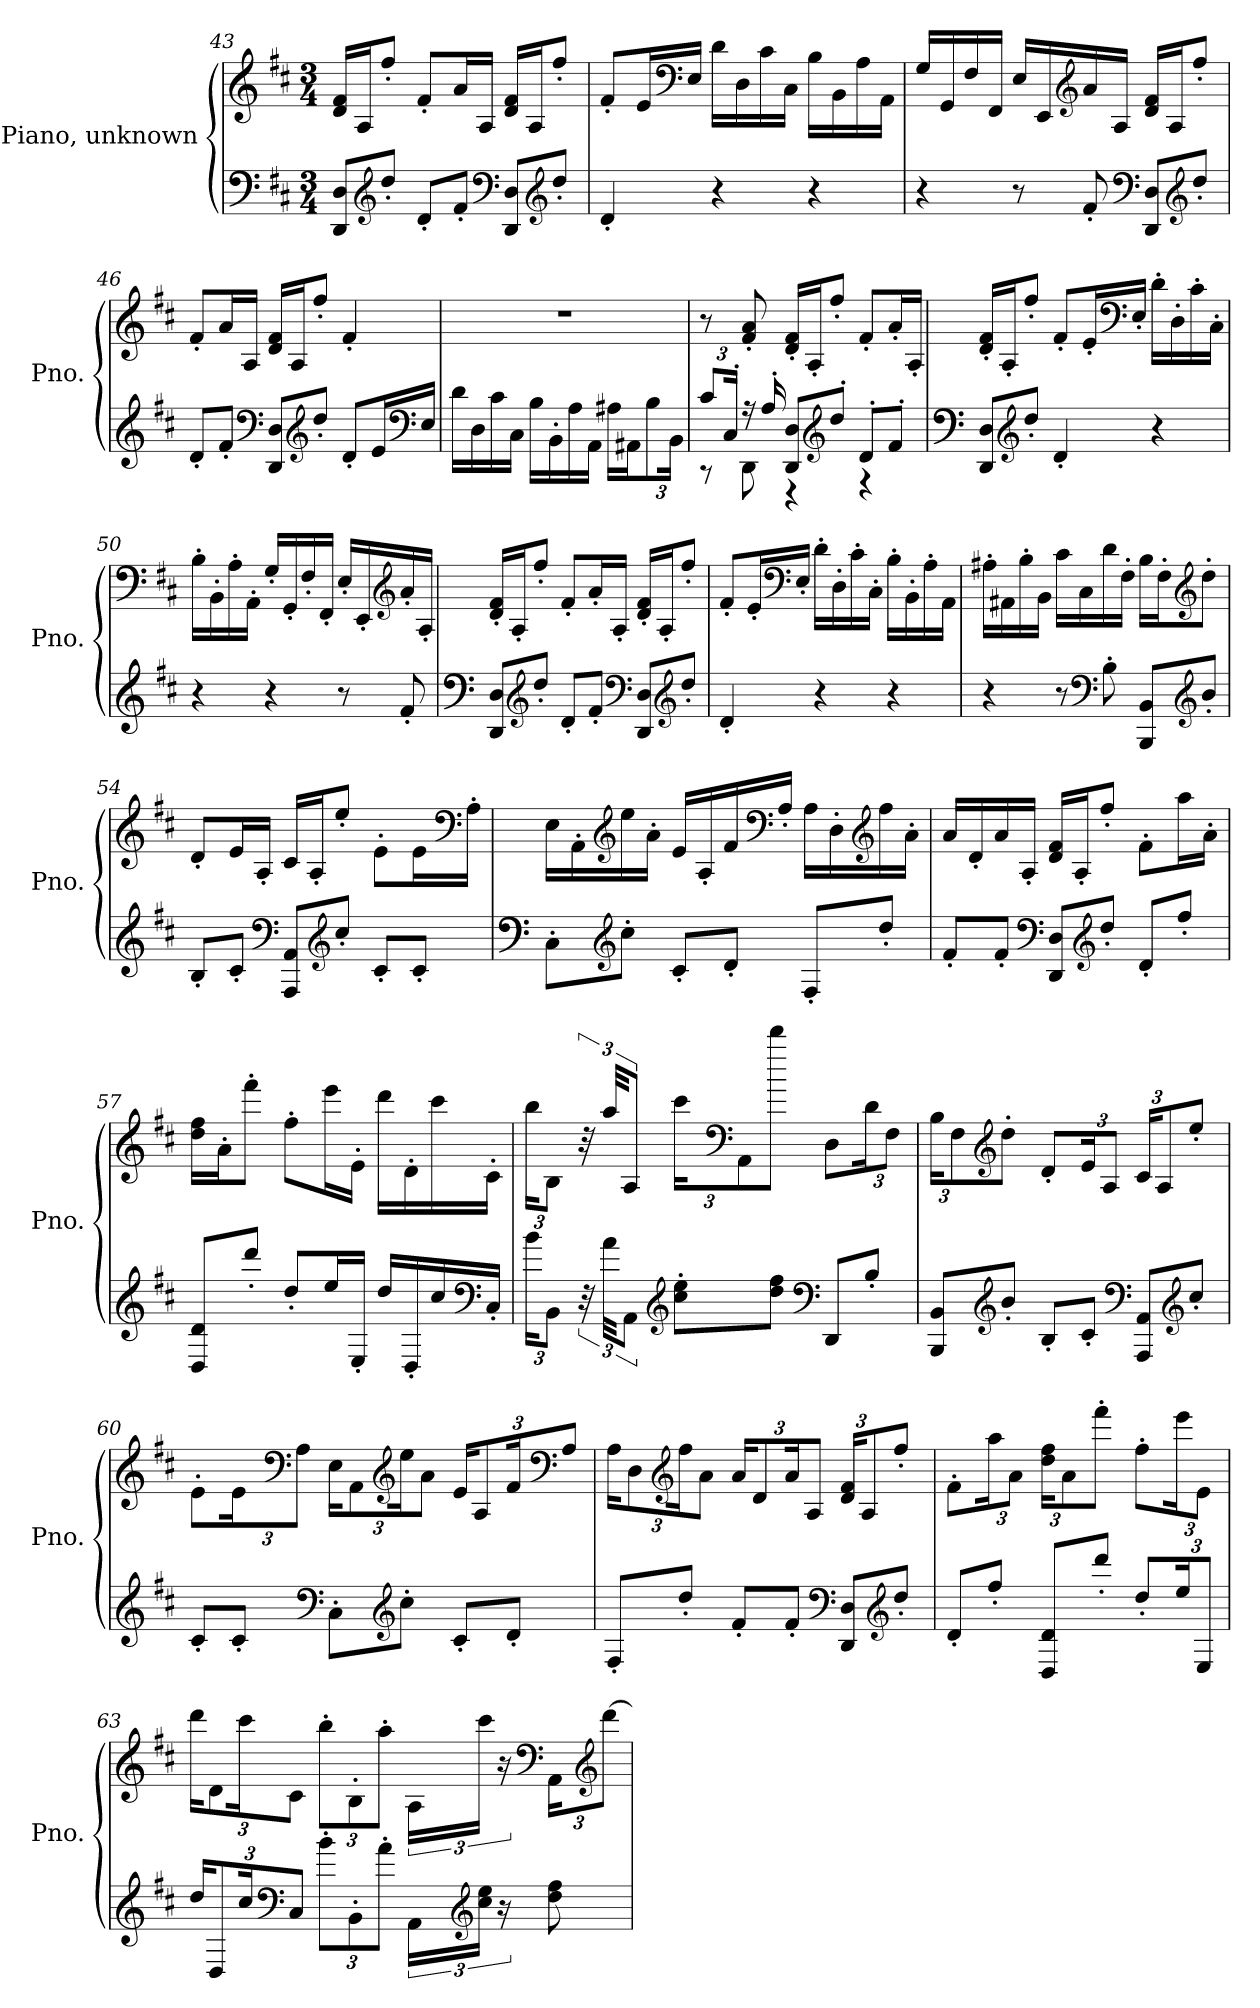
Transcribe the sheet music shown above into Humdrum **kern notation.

**kern	**kern
*part1	*part1
*staff2	*staff1
*I"Piano, unknown	*
*I'Pno.	*
!!LO:LB:g=z
*clefF4	*clefG2
*k[f#c#]	*k[f#c#]
*M3/4	*M3/4
=43	=43
8DD/ 8D/L	16d/ 16f#/LL
.	16A/J
*clefG2	*
8dd'/J	8ff#'/J
8d'/L	8f#'/L
8f#'/J	16a/L
.	16A/JJ
*clefF4	*
8DD/ 8D/L	16d/ 16f#/LL
.	16A/J
*clefG2	*
8dd'/J	8ff#'/J
=44	=44
4d'/	8f#'/L
.	16e/L
*	*clefF4
.	16E/JJ
4r	16d\LL
.	16D\
.	16c#\
.	16C#\JJ
4r	16B\LL
.	16BB\
.	16A\
.	16AA\JJ
=45	=45
4r	16G/LL
.	16GG/
.	16F#/
.	16FF#/JJ
8r	16E/LL
.	16EE/
*	*clefG2
8f#'/	16a/
.	16A/JJ
*clefF4	*
8DD/ 8D/L	16d/ 16f#/LL
.	16A/J
*clefG2	*
8dd'/J	8ff#'/J
!!LO:LB:g=z
=46	=46
8d'/L	8f#'/L
8f#'/J	16a/L
.	16A/JJ
*clefF4	*
8DD/ 8D/L	16d/ 16f#/LL
.	16A/J
*clefG2	*
8dd'/J	8ff#'/J
8d'/L	4f#'/
16e/L	.
*clefF4	*
16E/JJ	.
=47	=47
16d\LL	2.r
16D\	.
16c#\	.
16C#\JJ	.
16B\LL	.
16BB'\	.
16A\	.
16AA\JJ	.
16A#X\LL	.
16AA#X\J	.
*Xbrackettup	*
12B\	.
24BB\Jk	.
=48	=48
*^	*
12c#/L	8r	8r
24C#'/Jk	.	.
16r	8DD\	8f#/' 8a/'
16A'/	.	.
8DD/ 8D/L	4r	16d/' 16f#/'LL
.	.	16A'/J
*clefG2	*	*
8dd'/J	.	8ff#'/J
8d'/L	4r	8f#'/L
8f#'/J	.	16a'/L
.	.	16A'/JJ
*v	*v	*
!!LO:LB:g=z
=49	=49
*clefF4	*
8DD/ 8D/L	16d/' 16f#/'LL
.	16A'/J
*clefG2	*
8dd'/J	8ff#'/J
4d'/	8f#'/L
.	16e'/L
*	*clefF4
.	16E'/JJ
4r	16d'\LL
.	16D'\
.	16c#'\
.	16C#'\JJ
=50	=50
4r	16B'\LL
.	16BB'\
.	16A'\
.	16AA'\JJ
4r	16G'/LL
.	16GG'/
.	16F#'/
.	16FF#'/JJ
8r	16E'/LL
.	16EE'/
*	*clefG2
8f#'/	16a'/
.	16A'/JJ
=51	=51
*clefF4	*
8DD/ 8D/L	16d/' 16f#/'LL
.	16A'/J
*clefG2	*
8dd'/J	8ff#'/J
8d'/L	8f#'/L
8f#'/J	16a'/L
.	16A'/JJ
*clefF4	*
8DD/ 8D/L	16d/' 16f#/'LL
.	16A'/J
*clefG2	*
8dd'/J	8ff#'/J
!!LO:PB:g=z
=52	=52
4d'/	8f#'/L
.	16e'/L
*	*clefF4
.	16E'/JJ
4r	16d'\LL
.	16D'\
.	16c#'\
.	16C#'\JJ
4r	16B'\LL
.	16BB'\
.	16A'\
.	16AA\JJ
=53	=53
4r	16A#X'\LL
.	16AA#X\
.	16B'\
.	16BB\JJ
8r	16c#\LL
.	16C#\
*clefF4	*
8B'\	16d\
.	16F#'\JJ
8BBB/ 8BB/L	16B\LL
.	16F#'\J
*clefG2	*clefG2
8b'/J	8dd'\J
=54	=54
8B'/L	8d'/L
8c#'/J	16e/L
.	16A'/JJ
*clefF4	*
8AAA/ 8AA/L	16c#/LL
.	16A'/J
*clefG2	*
8cc#'/J	8ee'/J
8c#'/L	8e'\L
8c#'/J	16e\L
*	*clefF4
.	16A'\JJ
!!LO:LB:g=z
=55	=55
*clefF4	*
8C#'\L	16E\LL
.	16AA'\
*clefG2	*clefG2
8cc#'\J	16ee\
.	16a'\JJ
8c#'/L	16e/LL
.	16A'/
8d'/J	16f#/
*	*clefF4
.	16A'/JJ
8F#'/L	16A\LL
.	16D'\
*	*clefG2
8dd'/J	16ff#\
.	16a'\JJ
=56	=56
8f#'/L	16a/LL
.	16d'/
8f#'/J	16a/
.	16A'/JJ
*clefF4	*
8DD/ 8D/L	16d/ 16f#/LL
.	16A'/J
*clefG2	*
8dd'/J	8ff#'/J
8d'/L	8f#'\L
8ff#'/J	16aa\L
.	16a'\JJ
=57	=57
8D/ 8d/L	16dd\ 16ff#\LL
.	16a'\J
8ddd'/J	8fff#'\J
8dd'/L	8ff#'\L
16ee/L	16eee\L
16E'/JJ	16e'\JJ
16dd/LL	16ddd\LL
16D'/	16d'\
16cc#/	16ccc#\
*clefF4	*
16C#'/JJ	16c#'\JJ
!!LO:LB:g=z
=58	=58
*	*Xbrackettup
24b\KL	24bb\KL
12BB\J	12B\J
*brackettup	*brackettup
48r	48r
48a\KKL	48aa/KKL
12AA\J	12A/J
*clefG2	*
*	*Xbrackettup
8cc#\' 8ee\'L	24ccc#\KL
*	*clefF4
.	12AA\
8dd\ 8ff#\J	8ddd\J
*clefF4	*
8DD/L	8D\L
8B'/J	24d\K
.	12F#\J
=59	=59
8BBB/ 8BB/L	24B\KL
.	12F#\
*clefG2	*clefG2
8b'/J	8dd'\J
8B'/L	8d'/L
8c#'/J	24e/K
.	12A/J
*clefF4	*
8AAA/ 8AA/L	24c#/KL
.	12A/
*clefG2	*
8cc#'/J	8ee'/J
!!LO:LB:g=z
=60	=60
8c#'/L	8e'\L
8c#'/J	24e\K
*	*clefF4
.	12A\J
*clefF4	*
8C#'\L	24E\KL
.	12AA\
*clefG2	*clefG2
8cc#'\J	24ee\K
.	12a\J
8c#'/L	24e/KL
.	12A/
8d'/J	24f#/K
*	*clefF4
.	12A/J
=61	=61
8F#'/L	24A\KL
.	12D\
*	*clefG2
8dd'/J	24ff#\K
.	12a\J
8f#'/L	24a/KL
.	12d/
8f#'/J	24a/K
.	12A/J
*clefF4	*
8DD/ 8D/L	24d/ 24f#/KL
.	12A/
*clefG2	*
8dd'/J	8ff#'/J
=62	=62
8d'/L	8f#'\L
8ff#'/J	24aa\K
.	12a\J
8D/ 8d/L	24dd\ 24ff#\KL
.	12a\
8ddd'/J	8fff#'\J
8dd'/L	8ff#'\L
*Xbrackettup	*
24ee/K	24eee\K
12E/J	12e\J
!!LO:LB:g=z
=63	=63
24dd/KL	24ddd\KL
12D/	12d\
24cc#/K	24ccc#\K
*clefF4	*
12C#/J	12c#\J
12b'\L	12bb'\L
12BB'\	12B'\
12a'\J	12aa'\J
*brackettup	*brackettup
24AA\LL	24A\LL
*clefG2	*
24cc#\ 24ee\JJ	24ccc#\JJ
24r	24r
*	*clefF4
*	*Xbrackettup
8dd\ 8ff#\	24AA\KL
*	*clefG2
.	[12ddd\J
=	=
*-	*-
